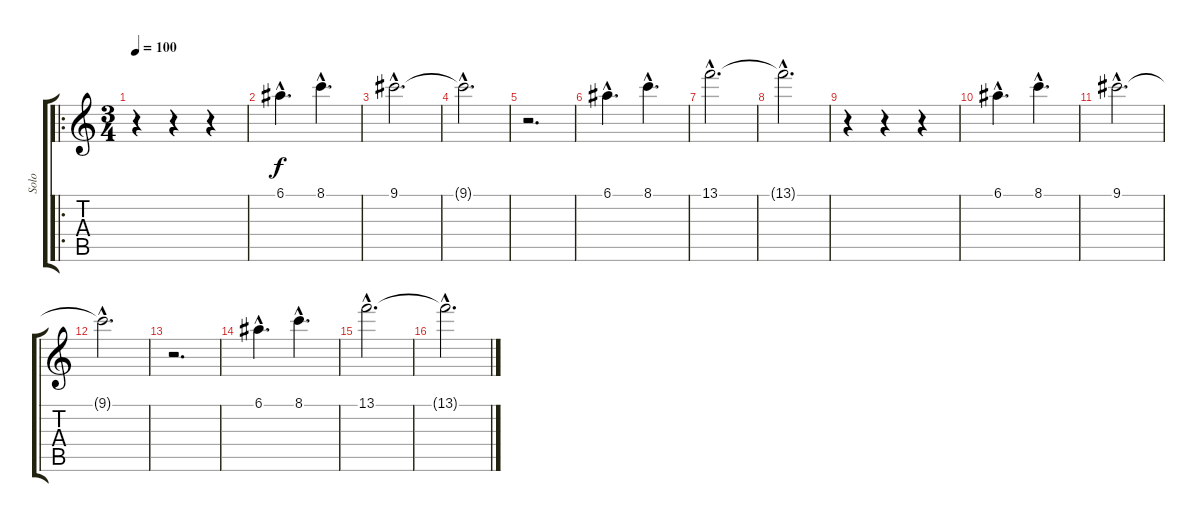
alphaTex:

\track ("Solo" "Solo") {instrument distortionguitar}
\staff {score tabs}
\tuning (E4 B3 G3 D3 A2 E2) {hide}
\ro
\ts (3 4)
\tempo 100
\clef g2
\ks c
r.4{dy f instrument distortionguitar} r.4 r.4 |
6.1{hac}.4{d} 8.1{hac}.4{d} |
9.1{hac}.2{d} |
9.1{hac t}.2{d} |
r.2{d} |
6.1{hac}.4{d} 8.1{hac}.4{d} |
13.1{hac}.2{d} |
13.1{hac t}.2{d} |
r.4 r.4 r.4 |
6.1{hac}.4{d} 8.1{hac}.4{d} |
9.1{hac}.2{d} |
9.1{hac t}.2{d} |
r.2{d} |
6.1{hac}.4{d} 8.1{hac}.4{d} |
13.1{hac}.2{d} |
13.1{hac t}.2{d}
